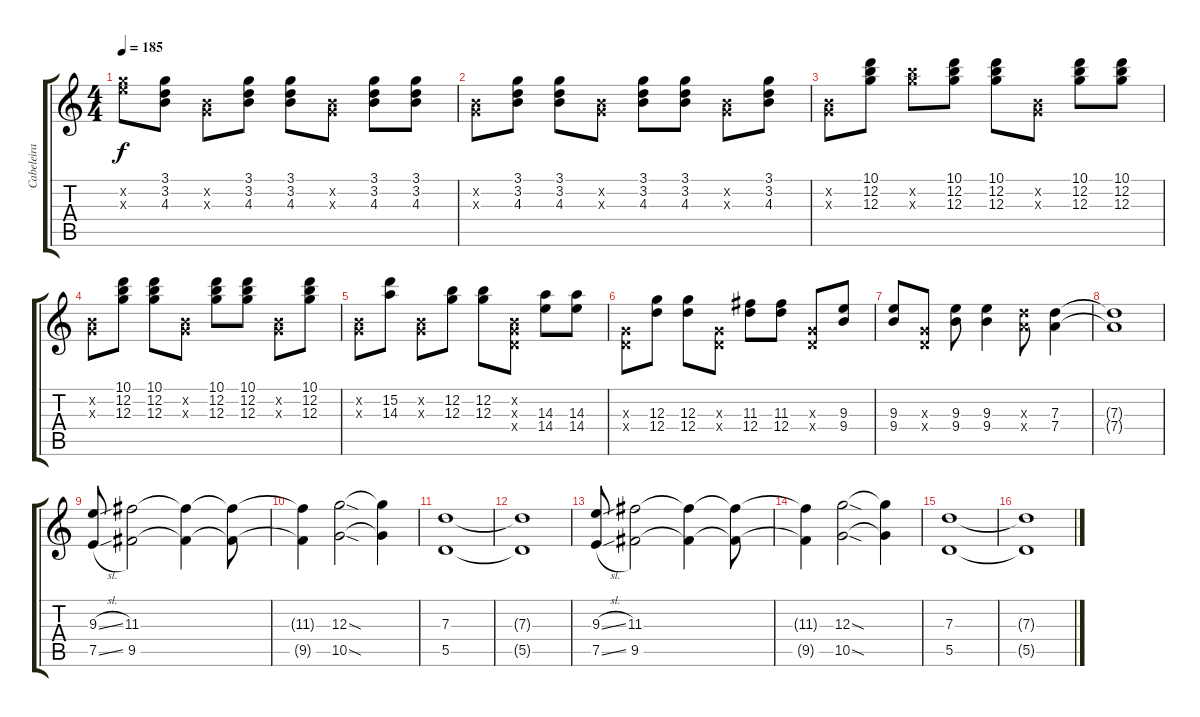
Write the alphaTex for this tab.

\track ("Cabeleira" "Cabeleira") {instrument electricguitarjazz}
\staff {score tabs}
\tuning (E4 B3 G3 D3 A2 E2) {hide}
\ts (4 4)
\tempo 185
\clef g2
\ks c
(8.2{x} 9.3{x}).8{dy f} (3.1 3.2 4.3).8 (0.2{x} 0.3{x}).8 (3.1 3.2 4.3).8 (3.1 3.2 4.3).8 (0.2{x} 0.3{x}).8 (3.1 3.2 4.3).8 (3.1 3.2 4.3).8 |
(0.2{x} 0.3{x}).8 (3.1 3.2 4.3).8 (3.1 3.2 4.3).8 (0.2{x} 0.3{x}).8 (3.1 3.2 4.3).8 (3.1 3.2 4.3).8 (0.2{x} 0.3{x}).8 (3.1 3.2 4.3).8 |
(0.2{x} 0.3{x}).8 (10.1 12.2 12.3).8 (12.2{x} 12.3{x}).8 (10.1 12.2 12.3).8 (10.1 12.2 12.3).8 (0.2{x} 0.3{x}).8 (10.1 12.2 12.3).8 (10.1 12.2 12.3).8 |
(0.2{x} 0.3{x}).8 (10.1 12.2 12.3).8 (10.1 12.2 12.3).8 (0.2{x} 0.3{x}).8 (10.1 12.2 12.3).8 (10.1 12.2 12.3).8 (0.2{x} 0.3{x}).8 (10.1 12.2 12.3).8 |
(0.2{x} 0.3{x}).8 (15.2 14.3).8 (0.2{x} 0.3{x}).8 (12.2 12.3).8 (12.2 12.3).8 (0.2{x} 0.3{x} 0.4{x}).8 (14.3 14.4).8 (14.3 14.4).8 |
(0.3{x} 0.4{x}).8 (12.3 12.4).8 (12.3 12.4).8 (0.3{x} 0.4{x}).8 (11.3 12.4).8 (11.3 12.4).8 (0.3{x} 0.4{x}).8 (9.3 9.4).8 |
(9.3 9.4).8 (0.3{x} 0.4{x}).8 (9.3 9.4).8 (9.3 9.4).4 (7.3{x} 7.4{x}).8 (7.3 7.4).4 |
(7.3{t} 7.4{t}).1 |
(9.3{sl} 7.5{sl}).8{volume 13} (11.3 9.5).2 (11.3{t} 9.5{t}).4 (11.3{t} 9.5{t}).8 |
(11.3{t} 9.5{t}).4 (12.3{sod} 10.5{sod}).2 (12.3{t} 10.5{t}).4 |
(7.3 5.5).1 |
(7.3{t} 5.5{t}).1 |
(9.3{sl} 7.5{sl}).8 (11.3 9.5).2 (11.3{t} 9.5{t}).4 (11.3{t} 9.5{t}).8 |
(11.3{t} 9.5{t}).4 (12.3{sod} 10.5{sod}).2 (12.3{t} 10.5{t}).4 |
(7.3 5.5).1 |
(7.3{t} 5.5{t}).1
